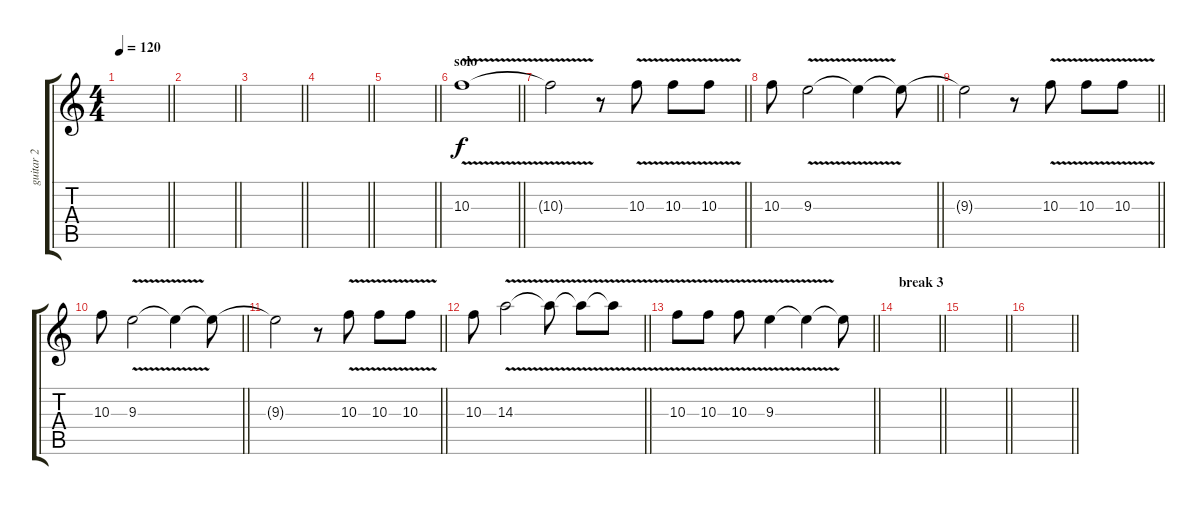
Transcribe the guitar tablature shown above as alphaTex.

\track ("guitar 2" "guitar 2") {instrument distortionguitar}
\staff {score tabs}
\tuning (E4 B3 G3 D3 A2 E2) {hide}
\ts (4 4)
\tempo 120
\clef g2
\barLineRight lightlight
\ks c
|
\barLineRight lightlight
|
\barLineRight lightlight
|
\barLineRight lightlight
|
\barLineRight lightlight
|
\section ("" "solo")
\barLineRight lightlight
10.3{v}.1 |
\barLineRight lightlight
10.3{t}.2 r.8 10.3{v}.8 10.3{v}.8 10.3{v}.8 |
\barLineRight lightlight
10.3.8 9.3{v}.2 9.3{t}.4 9.3{t}.8 |
\barLineRight lightlight
9.3{t}.2 r.8 10.3{v}.8 10.3{v}.8 10.3{v}.8 |
\barLineRight lightlight
10.3.8 9.3{v}.2 9.3{t}.4 9.3{t}.8 |
\barLineRight lightlight
9.3{t}.2 r.8 10.3{v}.8 10.3{v}.8 10.3{v}.8 |
\barLineRight lightlight
10.3.8 14.3{v}.2 14.3{v t}.8 14.3{v t}.8 14.3{v t}.8 |
\barLineRight lightlight
10.3{v}.8 10.3{v}.8 10.3{v}.8 9.3{v}.4 9.3{t}.4 9.3{t}.8 |
\section ("" "break 3")
\barLineRight lightlight
|
\barLineRight lightlight
|
\barLineRight lightlight
